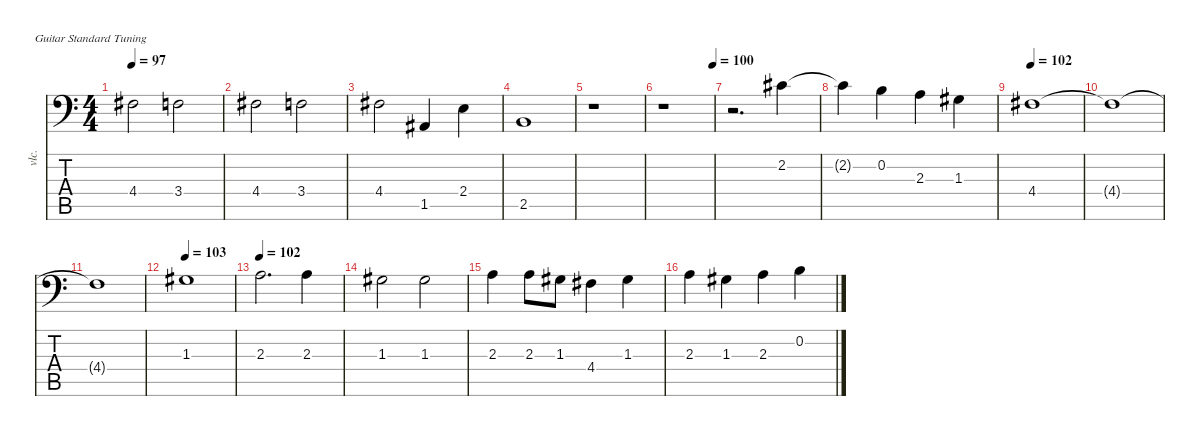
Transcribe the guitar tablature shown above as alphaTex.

\defaultSystemsLayout 4
\hideDynamics
\bracketExtendMode nobrackets
\otherSystemsTrackNameOrientation horizontal
\track ("Track 6" "vlc.") {instrument cello}
\staff {score tabs}
\tuning (E4 B3 G3 D3 A2 E2)
\ts (4 4)
\tempo 97
\clef f4
\ks c
4.4{acc #}.2{dy mf beam Down} 3.4.2{beam Down} |
4.4{acc #}.2{beam Down} 3.4.2{beam Down} |
4.4{acc #}.2{beam Down} 1.5{acc #}.4{beam Up} 2.4.4{beam Down} |
2.5.1{beam Up} |
r.1{beam Down} |
\tempo (100 0.989691)
r.1{beam Down} |
r.2{d beam Down} 2.2{acc #}.4{dy f beam Down} |
2.2{t acc #}.4{beam Down} 0.2.4{dy mf beam Down} 2.3.4{beam Down} 1.3{acc #}.4{beam Down} |
\tempo 102
4.4{acc #}.1{beam Down} |
4.4{t acc #}.1{dy f beam Down} |
4.4{t acc #}.1{beam Down} |
\tempo 103
1.3{acc #}.1{dy mf beam Down} |
\tempo 102
2.3.2{d beam Down} 2.3.4{beam Down} |
1.3{acc #}.2{beam Down} 1.3{acc #}.2{beam Down} |
2.3.4{beam Down} 2.3.8{beam Down} 1.3{acc #}.8{beam Down} 4.4{acc #}.4{beam Down} 1.3{acc #}.4{beam Down} |
2.3.4{beam Down} 1.3{acc #}.4{beam Down} 2.3.4{dy f beam Down} 0.2.4{beam Down}
